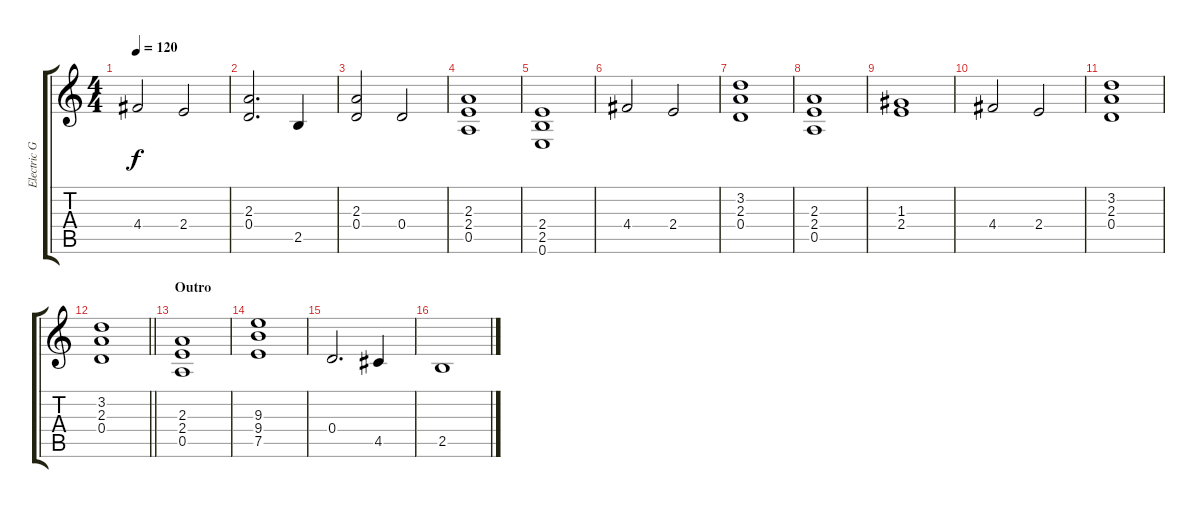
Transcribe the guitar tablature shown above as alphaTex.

\track ("Electric Gtr 2" "Electric G") {instrument overdrivenguitar}
\staff {score tabs}
\tuning (E4 B3 G3 D3 A2 E2) {hide}
\ts (4 4)
\tempo 120
\clef g2
\ks c
4.4.2{dy f} 2.4.2 |
(2.3 0.4).2{d} 2.5.4 |
(2.3 0.4).2 0.4.2 |
(2.3 2.4 0.5).1 |
(2.4 2.5 0.6).1 |
4.4.2 2.4.2 |
(3.2 2.3 0.4).1 |
(2.3 2.4 0.5).1 |
(1.3 2.4).1 |
4.4.2 2.4.2 |
(3.2 2.3 0.4).1 |
\barLineRight lightlight
(3.2 2.3 0.4).1 |
\section ("" "Outro")
(2.3 2.4 0.5).1 |
(9.3 9.4 7.5).1 |
0.4.2{d} 4.5.4 |
2.5.1
